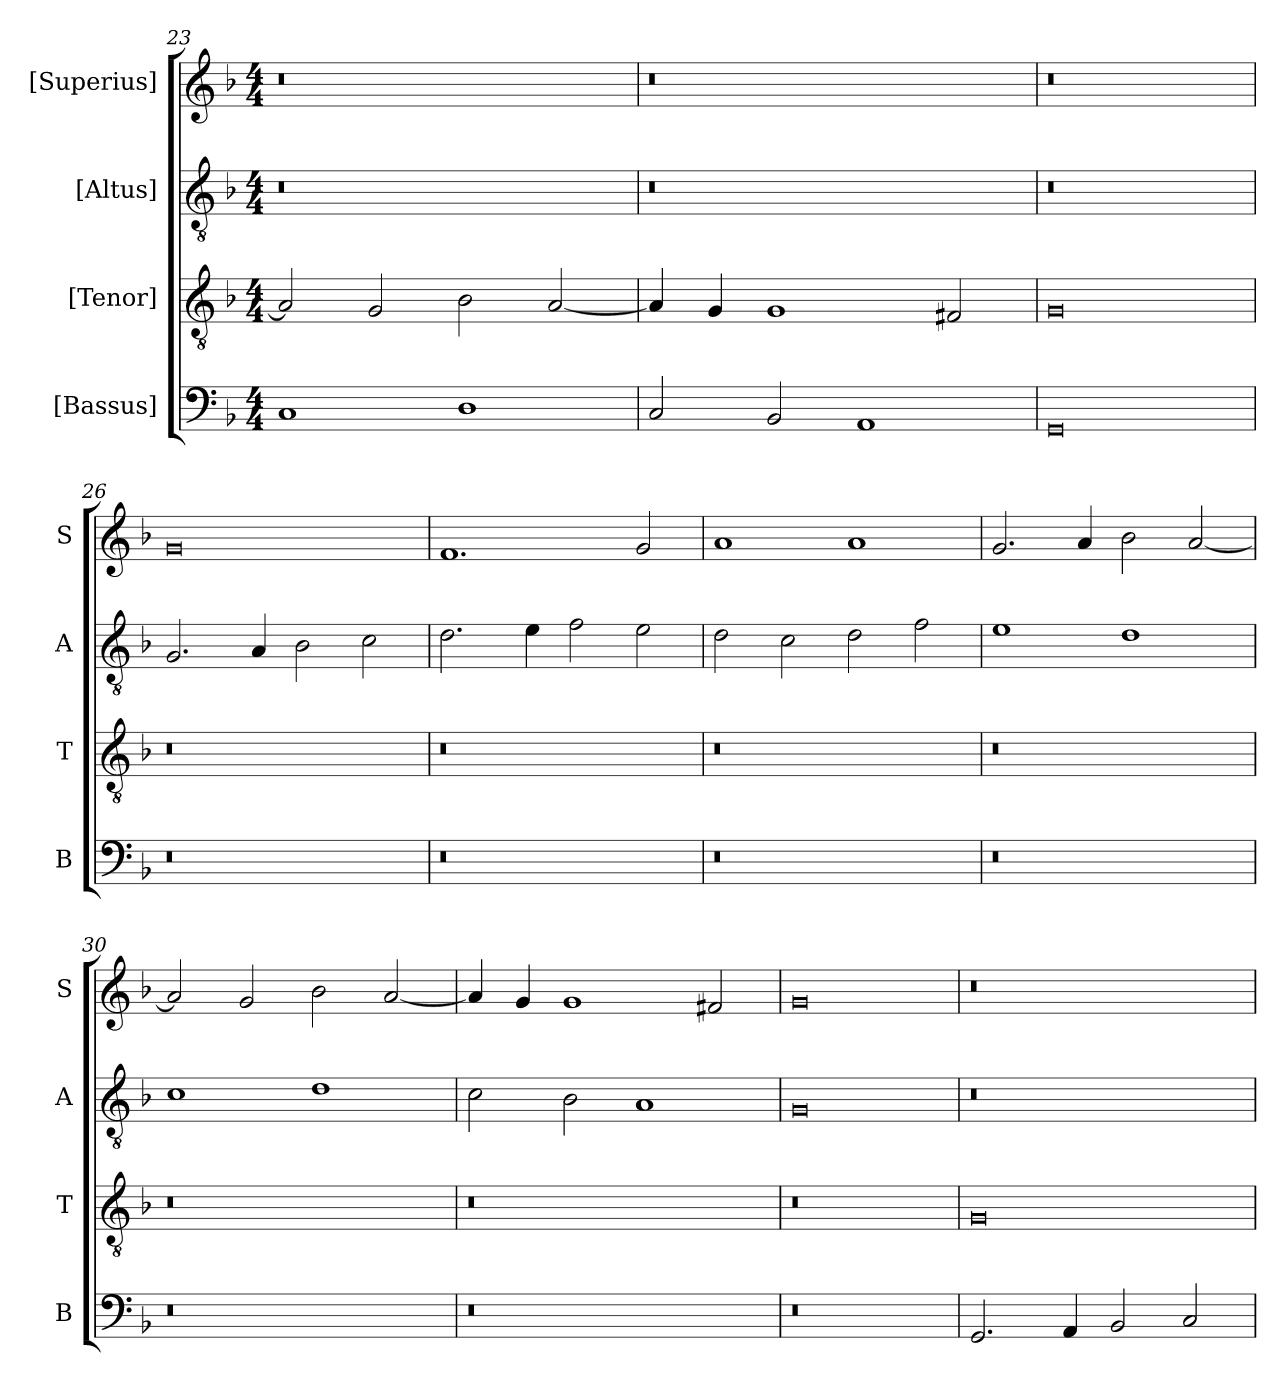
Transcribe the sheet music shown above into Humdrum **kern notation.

**kern	**kern	**kern	**kern
*part4	*part3	*part2	*part1
*staff4	*staff3	*staff2	*staff1
*I"[Bassus]	*I"[Tenor]	*I"[Altus]	*I"[Superius]
*I'B	*I'T	*I'A	*I'S
*clefF4	*clefGv2	*clefGv2	*clefG2
*k[b-]	*k[b-]	*k[b-]	*k[b-]
*F:	*F:	*F:	*F:
*M4/4	*M4/4	*M4/4	*M4/4
=23	=23	=23	=23
1C	2A]	0r	0r
.	2G	.	.
1D	2B-	.	.
.	[2A	.	.
=24	=24	=24	=24
2C	4A]	0r	0r
.	4G	.	.
2BB-	1G	.	.
1AA	.	.	.
.	2F#X	.	.
=25	=25	=25	=25
0GG	0G	0r	0r
=26	=26	=26	=26
0r	0r	2.G	0g
.	.	4A	.
.	.	2B-	.
.	.	2c	.
=27	=27	=27	=27
0r	0r	2.d	1.f
.	.	4e	.
.	.	2f	.
.	.	2e	2g
=28	=28	=28	=28
0r	0r	2d	1a
.	.	2c	.
.	.	2d	1a
.	.	2f	.
=29	=29	=29	=29
0r	0r	1e	2.g
.	.	.	4a
.	.	1d	2b-
.	.	.	[2a
=30	=30	=30	=30
0r	0r	1c	2a]
.	.	.	2g
.	.	1d	2b-
.	.	.	[2a
=31	=31	=31	=31
0r	0r	2c	4a]
.	.	.	4g
.	.	2B-	1g
.	.	1A	.
.	.	.	2f#X
=32	=32	=32	=32
0r	0r	0G	0g
=33	=33	=33	=33
2.GG	0G	0r	0r
4AA	.	.	.
2BB-	.	.	.
2C	.	.	.
=	=	=	=
*-	*-	*-	*-
